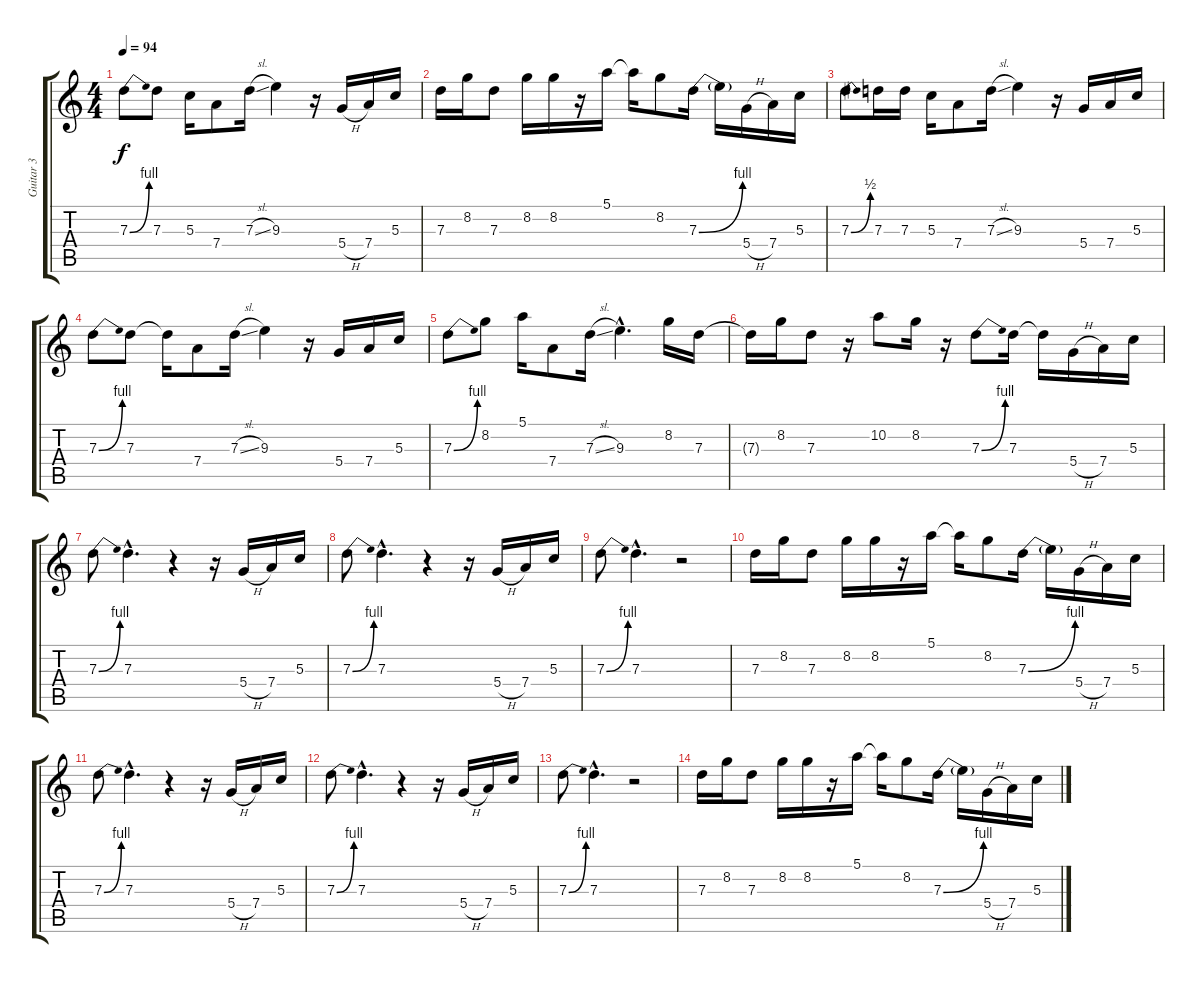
\track ("Guitar 3" "Guitar 3") {instrument electricguitarjazz}
\staff {score tabs}
\tuning (E4 B3 G3 D3 A2 E2) {hide}
\ts (4 4)
\tempo 94
\clef g2
\ks c
7.3{be (bend 0 0 60 4)}.8{dy f} 7.3.8 5.3.16 7.4.8 7.3{sl}.16 9.3.4 r.16 5.4{h}.16 7.4.16 5.3.16 |
7.3.16 8.2.16 7.3.8 8.2.16 8.2.16 r.16 5.1.16 5.1{t}.16 8.2.8 7.3{be (bend 0 0 60 4)}.16 7.3{t}.16 5.4{h}.16 7.4.16 5.3.16 |
7.3{be (bend 0 0 60 2)}.8 7.3.16 7.3.16 5.3.16 7.4.8 7.3{sl}.16 9.3.4 r.16 5.4.16 7.4.16 5.3.16 |
7.3{be (bend 0 0 60 4)}.8 7.3.8 7.3{t}.16 7.4.8 7.3{sl}.16 9.3.4 r.16 5.4.16 7.4.16 5.3.16 |
7.3{be (bend 0 0 60 4)}.8 8.2.8 5.1.16 7.4.8 7.3{sl}.16 9.3{hac}.4{d} 8.2.16 7.3.16 |
7.3{t}.16 8.2.16 7.3.8 r.16 10.2.8 8.2.16 r.16 7.3{be (bend 0 0 60 4)}.8 7.3.16 7.3{t}.16 5.4{h}.16 7.4.16 5.3.16 |
7.3{be (bend 0 0 60 4)}.8 7.3{hac}.4{d} r.4 r.16 5.4{h}.16 7.4.16 5.3.16 |
7.3{be (bend 0 0 60 4)}.8 7.3{hac}.4{d} r.4 r.16 5.4{h}.16 7.4.16 5.3.16 |
7.3{be (bend 0 0 60 4)}.8 7.3{hac}.4{d} r.2 |
7.3.16 8.2.16 7.3.8 8.2.16 8.2.16 r.16 5.1.16 5.1{t}.16 8.2.8 7.3{be (bend 0 0 60 4)}.16 7.3{t}.16 5.4{h}.16 7.4.16 5.3.16 |
7.3{be (bend 0 0 60 4)}.8 7.3{hac}.4{d} r.4 r.16 5.4{h}.16 7.4.16 5.3.16 |
7.3{be (bend 0 0 60 4)}.8 7.3{hac}.4{d} r.4 r.16 5.4{h}.16 7.4.16 5.3.16 |
7.3{be (bend 0 0 60 4)}.8 7.3{hac}.4{d} r.2 |
7.3.16 8.2.16 7.3.8 8.2.16 8.2.16 r.16 5.1.16 5.1{t}.16 8.2.8 7.3{be (bend 0 0 60 4)}.16 7.3{t}.16 5.4{h}.16 7.4.16 5.3.16
